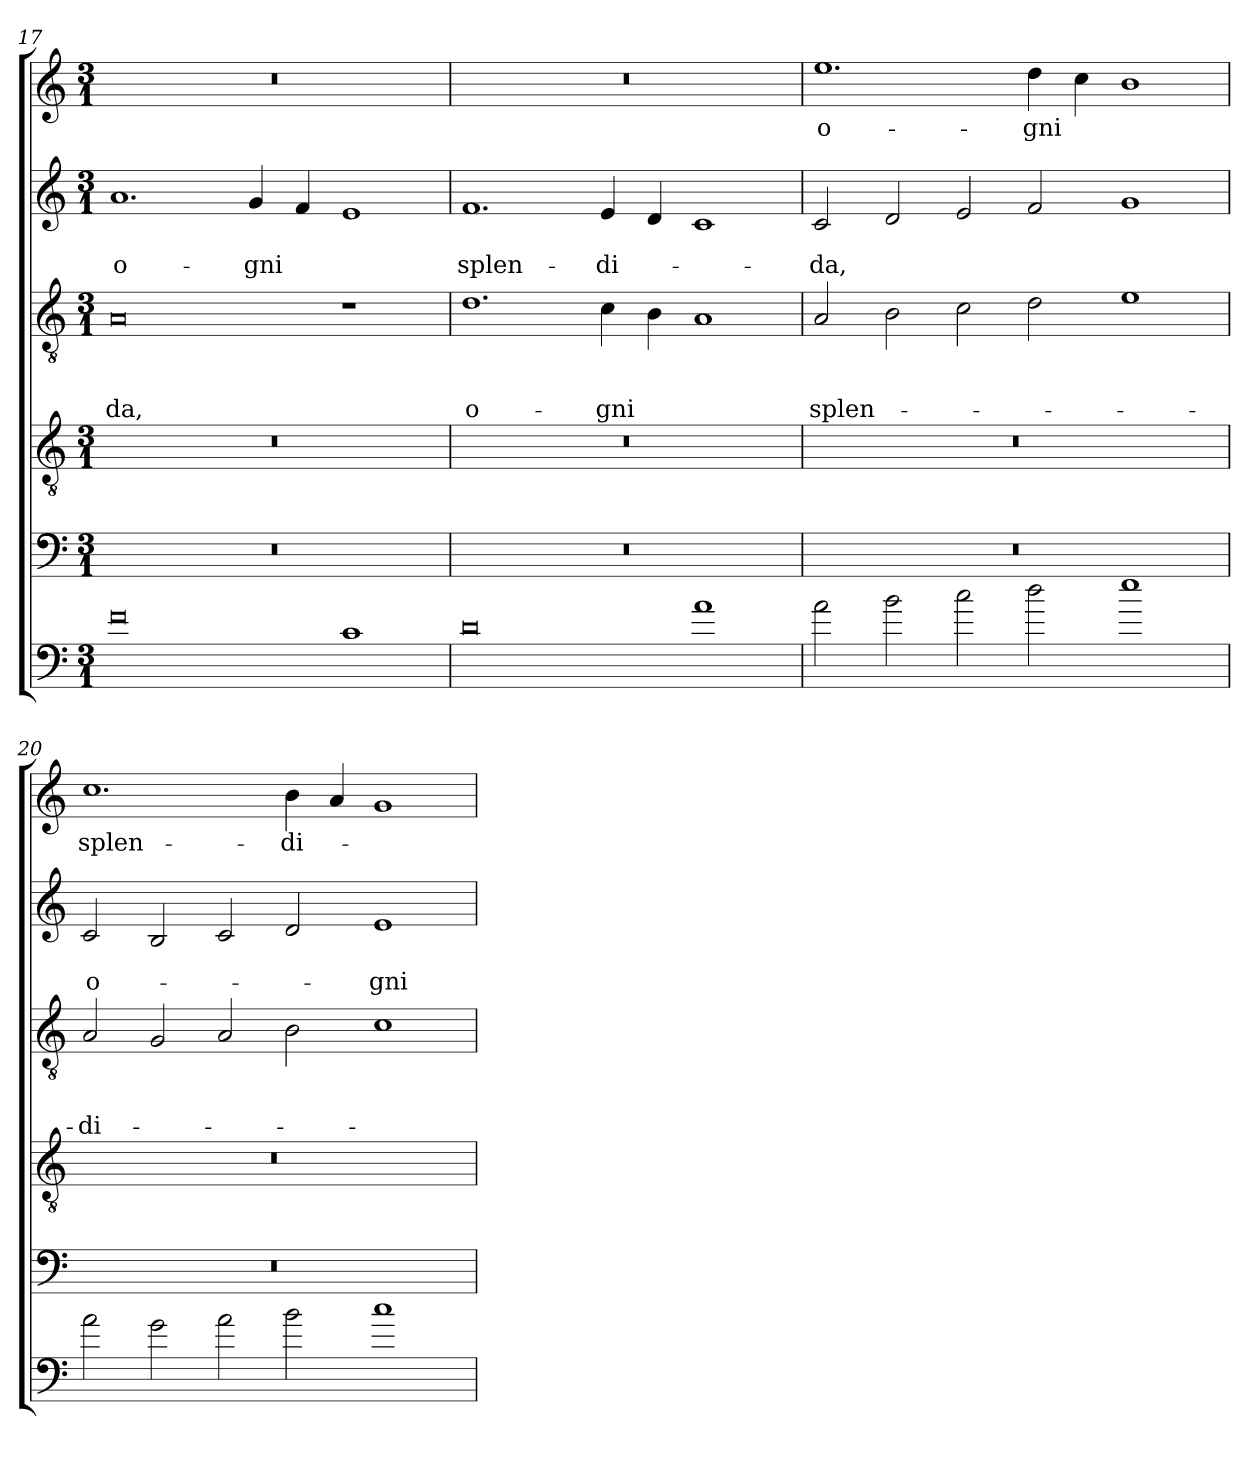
**kern	**kern	**kern	**kern	**text	**text	**text	**kern	**text	**text	**kern	**text
*part6	*part5	*part4	*part3	*part3	*part3	*part3	*part2	*part2	*part2	*part1	*part1
*staff6	*staff5	*staff4	*staff3	*staff3	*staff3	*staff3	*staff2	*staff2	*staff2	*staff1	*staff1
*clefF4	*clefF4	*clefGv2	*clefGv2	*	*	*	*clefG2	*	*	*clefG2	*
*ITrd8c14	*	*	*	*	*	*	*	*	*	*	*
*k[]	*k[]	*k[]	*k[]	*	*	*	*k[]	*	*	*k[]	*
*C:	*C:	*C:	*C:	*	*	*	*C:	*	*	*C:	*
*M3/1	*M3/1	*M3/1	*M3/1	*	*	*	*M3/1	*	*	*M3/1	*
=17	=17	=17	=17	=17	=17	=17	=17	=17	=17	=17	=17
!	!	!	!	!	!	!LO:LY:b	!	!	!LO:LY:b	!	!
0F	0.r	0.r	0A	.	.	-da,	1.a	.	o-	0.r	.
!	!	!	!	!	!	!	!	!	!LO:LY:b	!	!
.	.	.	.	.	.	.	4g/	.	-gni	.	.
.	.	.	.	.	.	.	4f/	.	.	.	.
1C	.	.	1r	.	.	.	1e	.	.	.	.
=18	=18	=18	=18	=18	=18	=18	=18	=18	=18	=18	=18
!	!	!	!	!	!	!LO:LY:b	!	!	!LO:LY:b	!	!
0D	0.r	0.r	1.d	.	.	o-	1.f	.	splen-	0.r	.
!	!	!	!	!	!	!LO:LY:b	!	!	!LO:LY:b	!	!
.	.	.	4c\	.	.	-gni	4e/	.	-di-	.	.
.	.	.	4B\	.	.	.	4d/	.	.	.	.
1A	.	.	1A	.	.	.	1c	.	.	.	.
=19	=19	=19	=19	=19	=19	=19	=19	=19	=19	=19	=19
!	!	!	!	!	!	!LO:LY:b	!	!	!LO:LY:b	!	!LO:LY:b
2A\	0.r	0.r	2A/	.	.	splen-	2c/	.	-da,	1.ee	o-
2B\	.	.	2B\	.	.	.	2d/	.	.	.	.
2c\	.	.	2c\	.	.	.	2e/	.	.	.	.
!	!	!	!	!	!	!	!	!	!	!	!LO:LY:b
2d\	.	.	2d\	.	.	.	2f/	.	.	4dd\	-gni
.	.	.	.	.	.	.	.	.	.	4cc\	.
1e	.	.	1e	.	.	.	1g	.	.	1b	.
=20	=20	=20	=20	=20	=20	=20	=20	=20	=20	=20	=20
!	!	!	!	!	!	!LO:LY:b	!	!	!LO:LY:b	!	!LO:LY:b
2A\	0.r	0.r	2A/	.	.	-di-	2c/	.	o-	1.cc	splen-
2G\	.	.	2G/	.	.	.	2B/	.	.	.	.
2A\	.	.	2A/	.	.	.	2c/	.	.	.	.
!	!	!	!	!	!	!	!	!	!	!	!LO:LY:b
2B\	.	.	2B\	.	.	.	2d/	.	.	4b\	-di-
.	.	.	.	.	.	.	.	.	.	4a/	.
!	!	!	!	!	!	!	!	!	!LO:LY:b	!	!
1c	.	.	1c	.	.	.	1e	.	-gni	1g	.
=	=	=	=	=	=	=	=	=	=	=	=
*-	*-	*-	*-	*-	*-	*-	*-	*-	*-	*-	*-
